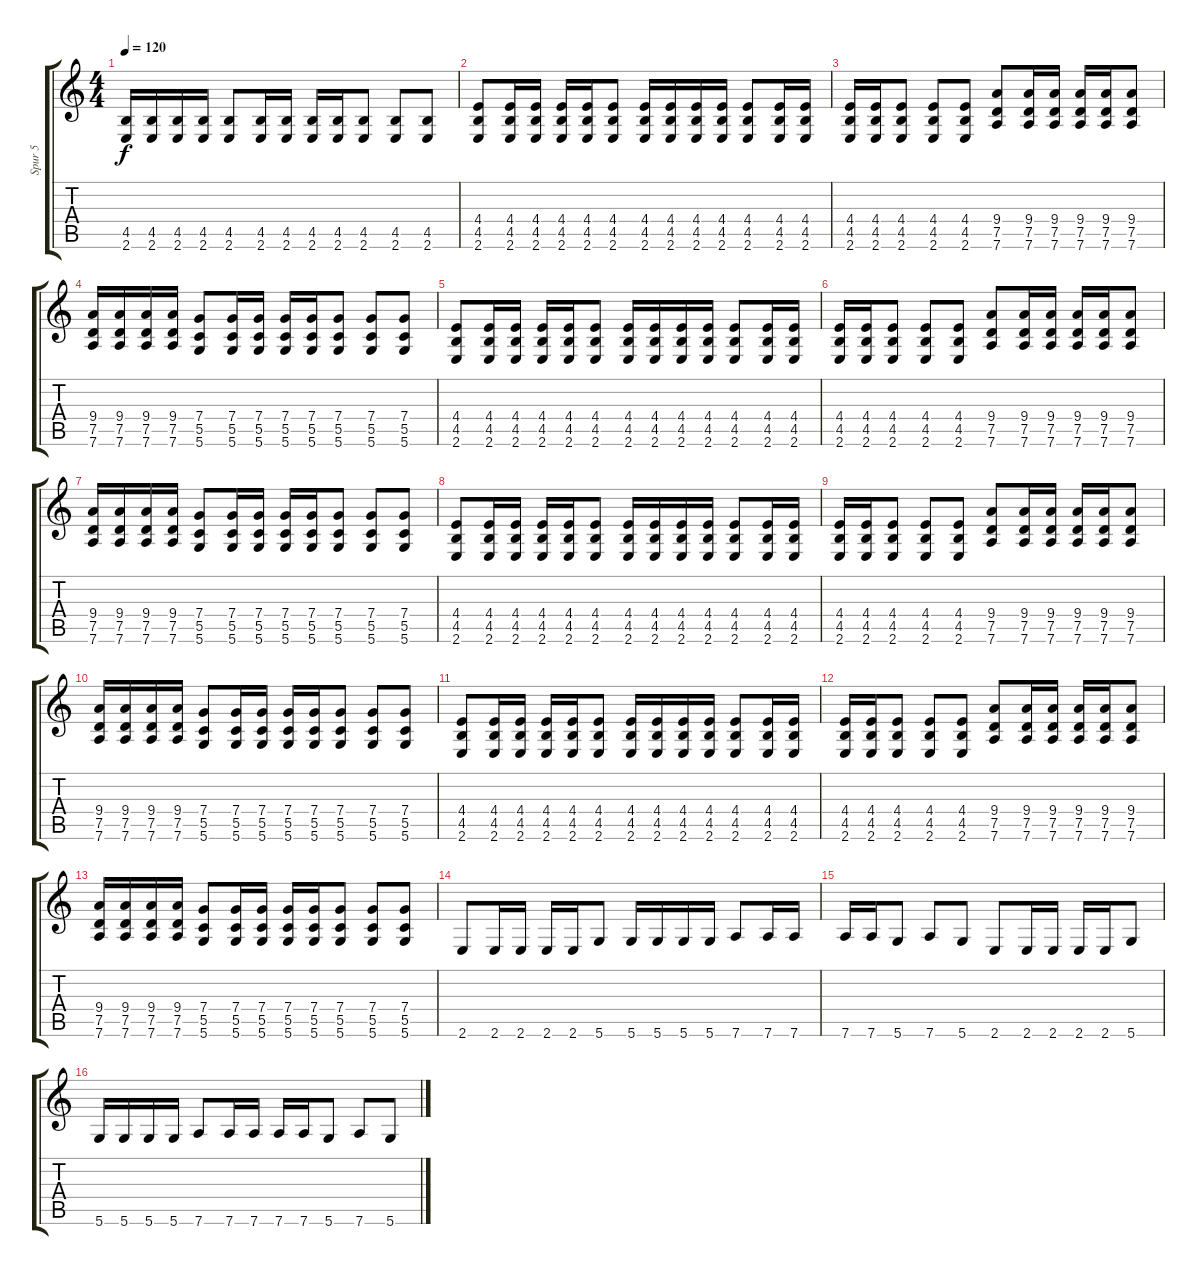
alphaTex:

\track ("Spur 5" "Spur 5") {instrument distortionguitar}
\staff {score tabs}
\tuning (D4 A3 F3 C3 G2 D2) {hide}
\ts (4 4)
\tempo 120
\clef g2
\ks c
(4.5 2.6).16{dy f} (4.5 2.6).16 (4.5 2.6).16 (4.5 2.6).16 (4.5 2.6).8 (4.5 2.6).16 (4.5 2.6).16 (4.5 2.6).16 (4.5 2.6).16 (4.5 2.6).8 (4.5 2.6).8 (4.5 2.6).8 |
(4.4 4.5 2.6).8 (4.4 4.5 2.6).16 (4.4 4.5 2.6).16 (4.4 4.5 2.6).16 (4.4 4.5 2.6).16 (4.4 4.5 2.6).8 (4.4 4.5 2.6).16 (4.4 4.5 2.6).16 (4.4 4.5 2.6).16 (4.4 4.5 2.6).16 (4.4 4.5 2.6).8 (4.4 4.5 2.6).16 (4.4 4.5 2.6).16 |
(4.4 4.5 2.6).16 (4.4 4.5 2.6).16 (4.4 4.5 2.6).8 (4.4 4.5 2.6).8 (4.4 4.5 2.6).8 (9.4 7.5 7.6).8 (9.4 7.5 7.6).16 (9.4 7.5 7.6).16 (9.4 7.5 7.6).16 (9.4 7.5 7.6).16 (9.4 7.5 7.6).8 |
(9.4 7.5 7.6).16 (9.4 7.5 7.6).16 (9.4 7.5 7.6).16 (9.4 7.5 7.6).16 (7.4 5.5 5.6).8 (7.4 5.5 5.6).16 (7.4 5.5 5.6).16 (7.4 5.5 5.6).16 (7.4 5.5 5.6).16 (7.4 5.5 5.6).8 (7.4 5.5 5.6).8 (7.4 5.5 5.6).8 |
(4.4 4.5 2.6).8 (4.4 4.5 2.6).16 (4.4 4.5 2.6).16 (4.4 4.5 2.6).16 (4.4 4.5 2.6).16 (4.4 4.5 2.6).8 (4.4 4.5 2.6).16 (4.4 4.5 2.6).16 (4.4 4.5 2.6).16 (4.4 4.5 2.6).16 (4.4 4.5 2.6).8 (4.4 4.5 2.6).16 (4.4 4.5 2.6).16 |
(4.4 4.5 2.6).16 (4.4 4.5 2.6).16 (4.4 4.5 2.6).8 (4.4 4.5 2.6).8 (4.4 4.5 2.6).8 (9.4 7.5 7.6).8 (9.4 7.5 7.6).16 (9.4 7.5 7.6).16 (9.4 7.5 7.6).16 (9.4 7.5 7.6).16 (9.4 7.5 7.6).8 |
(9.4 7.5 7.6).16 (9.4 7.5 7.6).16 (9.4 7.5 7.6).16 (9.4 7.5 7.6).16 (7.4 5.5 5.6).8 (7.4 5.5 5.6).16 (7.4 5.5 5.6).16 (7.4 5.5 5.6).16 (7.4 5.5 5.6).16 (7.4 5.5 5.6).8 (7.4 5.5 5.6).8 (7.4 5.5 5.6).8 |
(4.4 4.5 2.6).8 (4.4 4.5 2.6).16 (4.4 4.5 2.6).16 (4.4 4.5 2.6).16 (4.4 4.5 2.6).16 (4.4 4.5 2.6).8 (4.4 4.5 2.6).16 (4.4 4.5 2.6).16 (4.4 4.5 2.6).16 (4.4 4.5 2.6).16 (4.4 4.5 2.6).8 (4.4 4.5 2.6).16 (4.4 4.5 2.6).16 |
(4.4 4.5 2.6).16 (4.4 4.5 2.6).16 (4.4 4.5 2.6).8 (4.4 4.5 2.6).8 (4.4 4.5 2.6).8 (9.4 7.5 7.6).8 (9.4 7.5 7.6).16 (9.4 7.5 7.6).16 (9.4 7.5 7.6).16 (9.4 7.5 7.6).16 (9.4 7.5 7.6).8 |
(9.4 7.5 7.6).16 (9.4 7.5 7.6).16 (9.4 7.5 7.6).16 (9.4 7.5 7.6).16 (7.4 5.5 5.6).8 (7.4 5.5 5.6).16 (7.4 5.5 5.6).16 (7.4 5.5 5.6).16 (7.4 5.5 5.6).16 (7.4 5.5 5.6).8 (7.4 5.5 5.6).8 (7.4 5.5 5.6).8 |
(4.4 4.5 2.6).8 (4.4 4.5 2.6).16 (4.4 4.5 2.6).16 (4.4 4.5 2.6).16 (4.4 4.5 2.6).16 (4.4 4.5 2.6).8 (4.4 4.5 2.6).16 (4.4 4.5 2.6).16 (4.4 4.5 2.6).16 (4.4 4.5 2.6).16 (4.4 4.5 2.6).8 (4.4 4.5 2.6).16 (4.4 4.5 2.6).16 |
(4.4 4.5 2.6).16 (4.4 4.5 2.6).16 (4.4 4.5 2.6).8 (4.4 4.5 2.6).8 (4.4 4.5 2.6).8 (9.4 7.5 7.6).8 (9.4 7.5 7.6).16 (9.4 7.5 7.6).16 (9.4 7.5 7.6).16 (9.4 7.5 7.6).16 (9.4 7.5 7.6).8 |
(9.4 7.5 7.6).16 (9.4 7.5 7.6).16 (9.4 7.5 7.6).16 (9.4 7.5 7.6).16 (7.4 5.5 5.6).8 (7.4 5.5 5.6).16 (7.4 5.5 5.6).16 (7.4 5.5 5.6).16 (7.4 5.5 5.6).16 (7.4 5.5 5.6).8 (7.4 5.5 5.6).8 (7.4 5.5 5.6).8 |
2.6.8 2.6.16 2.6.16 2.6.16 2.6.16 5.6.8 5.6.16 5.6.16 5.6.16 5.6.16 7.6.8 7.6.16 7.6.16 |
7.6.16 7.6.16 5.6.8 7.6.8 5.6.8 2.6.8 2.6.16 2.6.16 2.6.16 2.6.16 5.6.8 |
5.6.16 5.6.16 5.6.16 5.6.16 7.6.8 7.6.16 7.6.16 7.6.16 7.6.16 5.6.8 7.6.8 5.6.8
